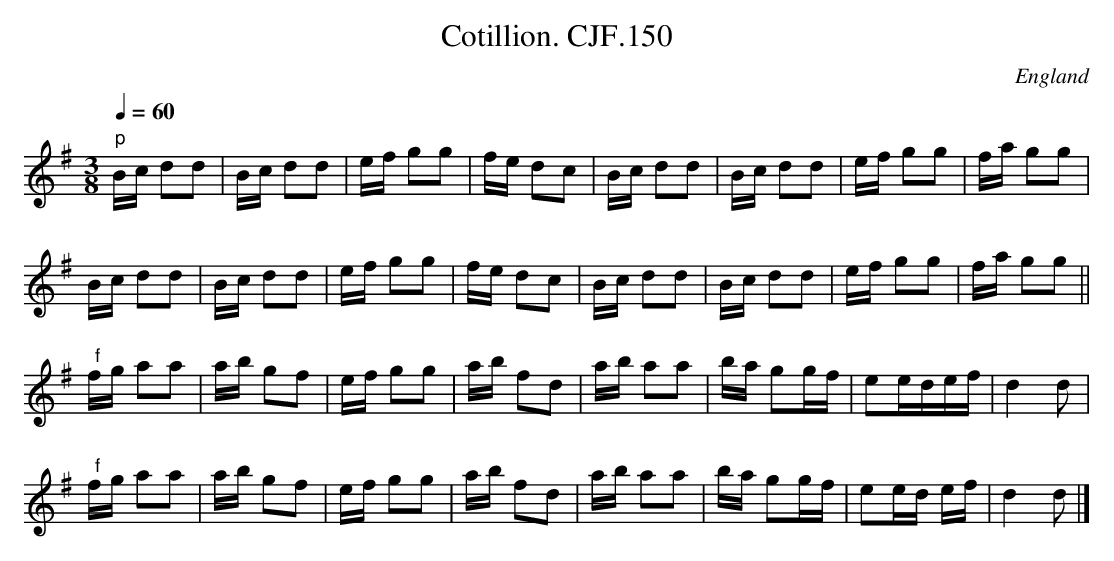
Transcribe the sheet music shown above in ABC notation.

X:1
T:Cotillion. CJF.150
L:1/16
M:3/8
O:England
Q:1/4=60
K:G
"p"Bc d2d2|Bc d2d2|ef g2g2|fe d2c2|\
Bc d2d2|Bc d2d2|ef g2g2|fa g2g2|!
Bc d2d2|Bc d2d2|ef g2g2|fe d2c2|\
Bc d2d2|Bc d2d2|ef g2g2|fa g2g2||!
" f"fg a2a2|ab g2f2|ef g2g2|ab f2d2|\
ab a2a2|ba g2gf|e2edef|d4d2|!
" f"fg a2a2|ab g2f2|ef g2g2|ab f2d2|\
ab a2a2|ba g2gf|e2ed ef|d4 d2|]
